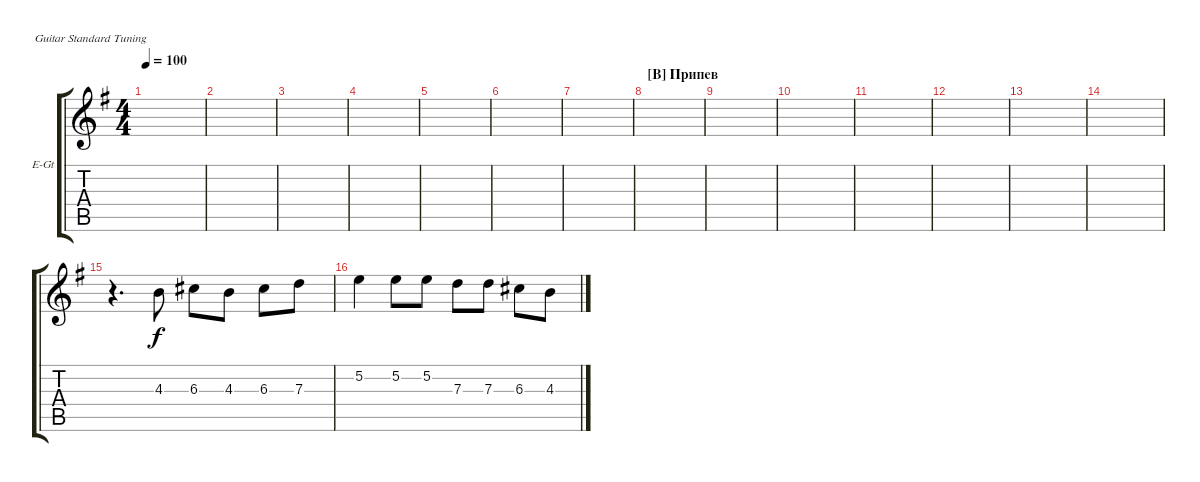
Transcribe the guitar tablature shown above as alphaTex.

\defaultSystemsLayout 4
\bracketExtendMode groupsimilarinstruments
\firstSystemTrackNameOrientation horizontal
\otherSystemsTrackNameOrientation horizontal
\track ("Electric Guitar" "E-Gt") {instrument overdrivenguitar}
\staff {score tabs}
\tuning (E4 B3 G3 D3 A2 E2)
\ts (4 4)
\tempo 100
\clef g2
\ks eminor
|
|
|
|
|
|
|
\section ("B" "Припев")
|
|
|
|
|
|
|
r.4{d} 4.3.8 6.3.8 4.3.8 6.3.8 7.3.8 |
5.2.4 5.2.8 5.2.8 7.3.8 7.3.8 6.3.8 4.3.8
